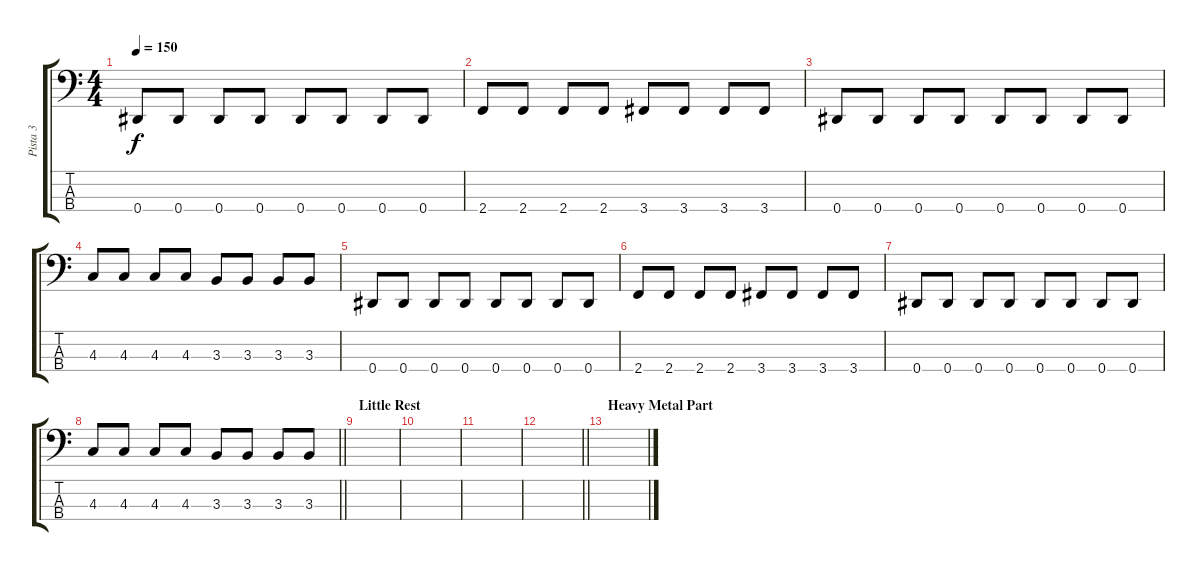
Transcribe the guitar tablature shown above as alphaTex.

\track ("Pista 3" "Pista 3") {instrument electricbassfinger}
\staff {score tabs}
\tuning (Gb2 Db2 Ab1 Eb1) {hide}
\ts (4 4)
\tempo 150
\clef f4
\ks c
0.4.8{dy f} 0.4.8 0.4.8 0.4.8 0.4.8 0.4.8 0.4.8 0.4.8 |
2.4.8 2.4.8 2.4.8 2.4.8 3.4.8 3.4.8 3.4.8 3.4.8 |
0.4.8 0.4.8 0.4.8 0.4.8 0.4.8 0.4.8 0.4.8 0.4.8 |
4.3.8 4.3.8 4.3.8 4.3.8 3.3.8 3.3.8 3.3.8 3.3.8 |
0.4.8 0.4.8 0.4.8 0.4.8 0.4.8 0.4.8 0.4.8 0.4.8 |
2.4.8 2.4.8 2.4.8 2.4.8 3.4.8 3.4.8 3.4.8 3.4.8 |
0.4.8 0.4.8 0.4.8 0.4.8 0.4.8 0.4.8 0.4.8 0.4.8 |
\barLineRight lightlight
4.3.8 4.3.8 4.3.8 4.3.8 3.3.8 3.3.8 3.3.8 3.3.8 |
\section ("" "Little Rest")
|
|
|
\barLineRight lightlight
|
\section ("" "Heavy Metal Part")
